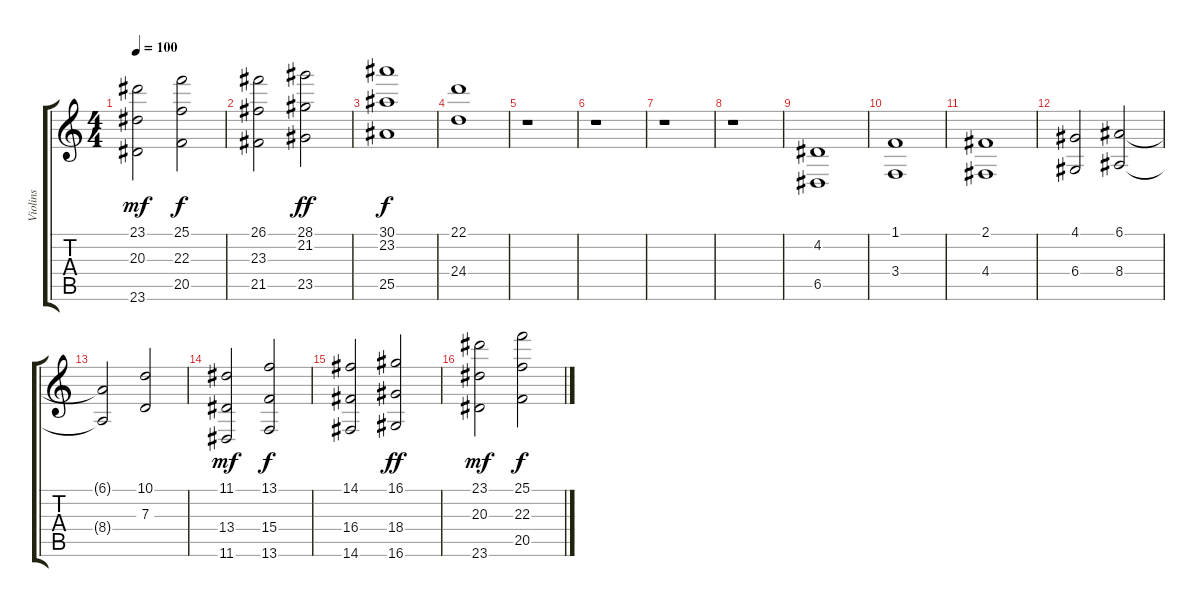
\track ("Violins" "Violins") {instrument stringensemble1}
\staff {score tabs}
\tuning (E4 B3 G3 D3 A2 E2) {hide}
\ts (4 4)
\tempo 100
\clef g2
\ks c
(23.1 20.3 23.6).2{dy mf} (25.1 22.3 20.5).2{dy f} |
(26.1 23.3 21.5).2 (28.1 21.2 23.5).2{dy ff} |
(30.1 23.2 25.5).1{dy f} |
(22.1 24.4).1 |
r.1 |
r.1 |
r.1 |
r.1 |
(4.2 6.5).1 |
(1.1 3.4).1 |
(2.1 4.4).1 |
(4.1 6.4).2 (6.1 8.4).2 |
(6.1{t} 8.4{t}).2 (10.1 7.3).2 |
(11.1 13.4 11.6).2{dy mf} (13.1 15.4 13.6).2{dy f} |
(14.1 16.4 14.6).2 (16.1 18.4 16.6).2{dy ff} |
(23.1 20.3 23.6).2{dy mf} (25.1 22.3 20.5).2{dy f}
